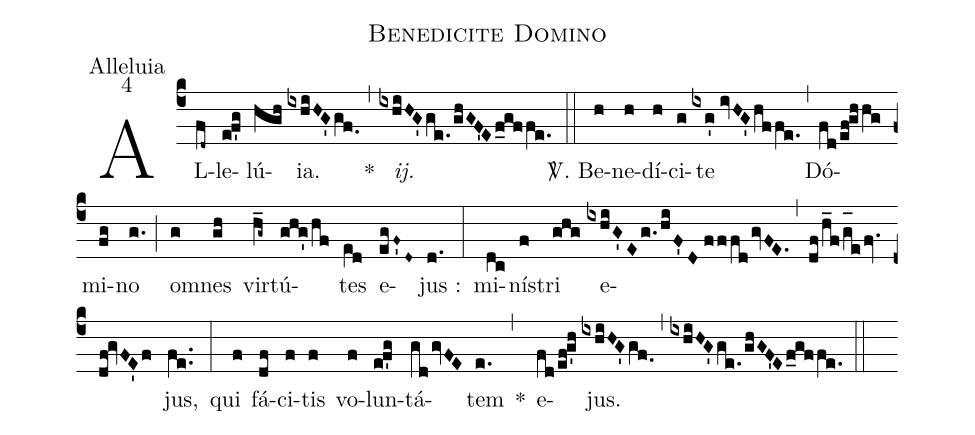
name:Benedicite Domino;
office-part:Alleluia;
mode:4;
%%
(c4) AL(fd~)le(ef'g)lú(hgh){ia}.(ixhiHG'gf.0) <clear>*(,) <i>ij.</i>(ixhiHG'ge./ghGF'Ef_gffe.) (::) <sp>V/</sp>. Be(h)ne(h)dí(h)ci(g)te(ixg'//ivHG'hffe.) (,) Dó(fd/ef!ghhg)mi(fg)no(g.) (;) o(g)mnes(gh) vir(h_g~)tú(ghg'/hf)tes(e[ll:1]d) e(egF~'D~)jus :(d.) (:) mi(dc)ní(f)stri(ghg) e(ixhiG'Eg./hiF'D//fffdgvFE.)(,)(df/h_f/g_[oh:h]efv.df!gvFE'f)jus,(fe..) (:) qui(f) fá(df)ci(f)tis(f) vo(f)lun(ef'g)tá(gdgvFE)tem(e.) *(,) e(fd/ef!g'h)jus.(ixhiHG'gf.0) (,) (ixhiHG'ge./ghGF'Ef_gffe.) (::)
